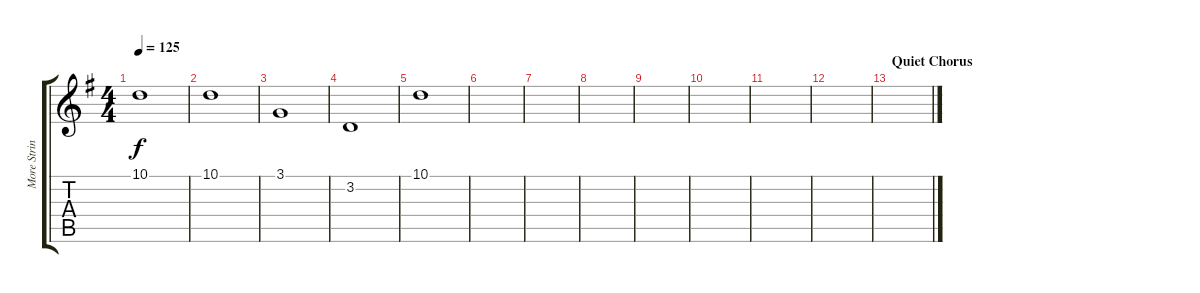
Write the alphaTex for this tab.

\track ("More Strings" "More Strin") {instrument stringensemble1}
\staff {score tabs}
\tuning (E4 B3 G3 D3 A2 E2) {hide}
\ts (4 4)
\tempo 125
\clef g2
\ks g
10.1.1{dy f volume 10 instrument violin} |
10.1.1 |
3.1.1{volume 8} |
3.2.1 |
10.1.1{volume 3 instrument violin} |
|
|
|
|
|
|
|
\section ("" "Quiet Chorus")
